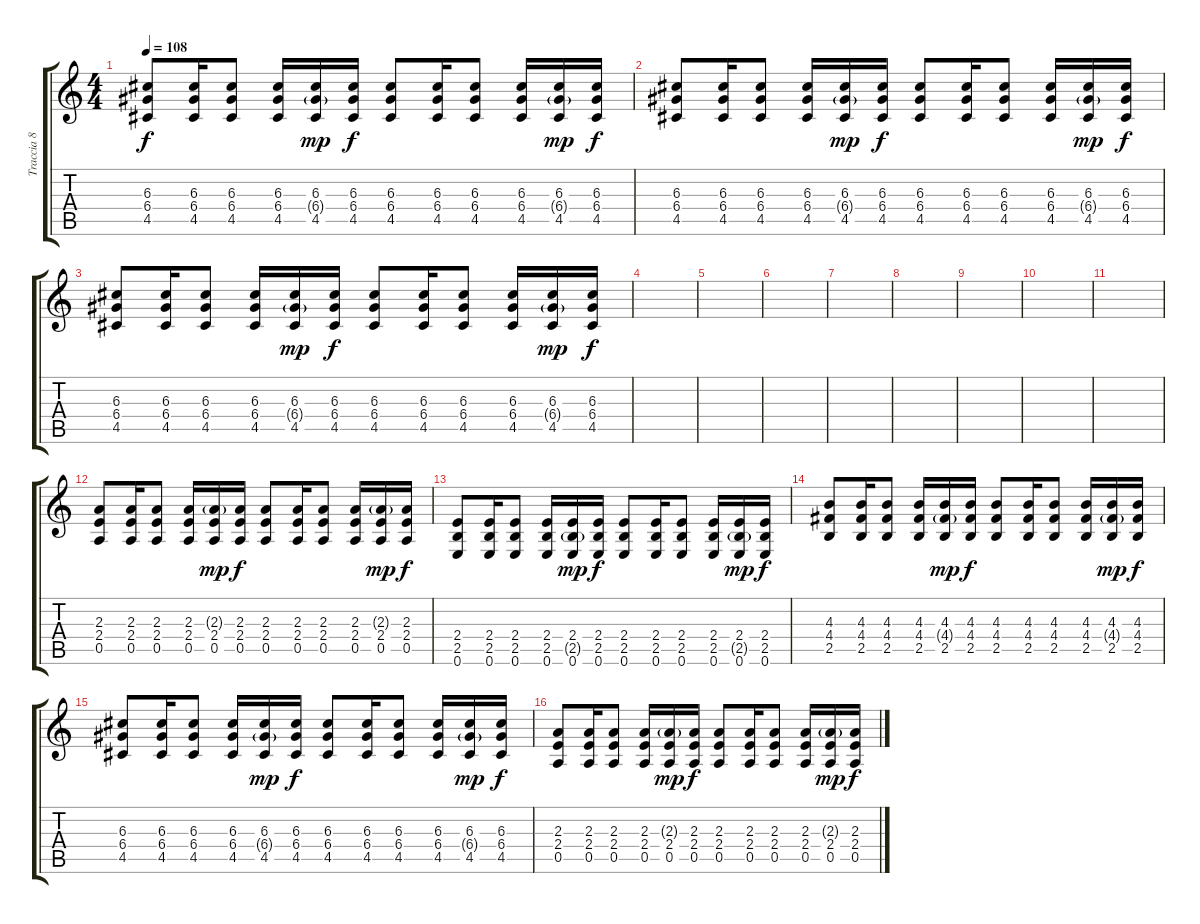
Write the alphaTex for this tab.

\track ("Traccia 8" "Traccia 8") {instrument acousticguitarsteel}
\staff {score tabs}
\tuning (E4 B3 G3 D3 A2 E2) {hide}
\ts (4 4)
\tempo 108
\clef g2
\ks c
(6.3 6.4 4.5).8{dy f} (6.3 6.4 4.5).16 (6.3 6.4 4.5).8 (6.3 6.4 4.5).16 (6.3 6.4{g} 4.5).16{dy mp} (6.3 6.4 4.5).16{dy f} (6.3 6.4 4.5).8 (6.3 6.4 4.5).16 (6.3 6.4 4.5).8 (6.3 6.4 4.5).16 (6.3 6.4{g} 4.5).16{dy mp} (6.3 6.4 4.5).16{dy f} |
(6.3 6.4 4.5).8 (6.3 6.4 4.5).16 (6.3 6.4 4.5).8 (6.3 6.4 4.5).16 (6.3 6.4{g} 4.5).16{dy mp} (6.3 6.4 4.5).16{dy f} (6.3 6.4 4.5).8 (6.3 6.4 4.5).16 (6.3 6.4 4.5).8 (6.3 6.4 4.5).16 (6.3 6.4{g} 4.5).16{dy mp} (6.3 6.4 4.5).16{dy f} |
(6.3 6.4 4.5).8 (6.3 6.4 4.5).16 (6.3 6.4 4.5).8 (6.3 6.4 4.5).16 (6.3 6.4{g} 4.5).16{dy mp} (6.3 6.4 4.5).16{dy f} (6.3 6.4 4.5).8 (6.3 6.4 4.5).16 (6.3 6.4 4.5).8 (6.3 6.4 4.5).16 (6.3 6.4{g} 4.5).16{dy mp} (6.3 6.4 4.5).16{dy f} |
|
|
|
|
|
|
|
|
(2.3 2.4 0.5).8 (2.3 2.4 0.5).16 (2.3 2.4 0.5).8 (2.3 2.4 0.5).16 (2.3{g} 2.4 0.5).16{dy mp} (2.3 2.4 0.5).16{dy f} (2.3 2.4 0.5).8 (2.3 2.4 0.5).16 (2.3 2.4 0.5).8 (2.3 2.4 0.5).16 (2.3{g} 2.4 0.5).16{dy mp} (2.3 2.4 0.5).16{dy f} |
(2.4 2.5 0.6).8 (2.4 2.5 0.6).16 (2.4 2.5 0.6).8 (2.4 2.5 0.6).16 (2.4 2.5{g} 0.6).16{dy mp} (2.4 2.5 0.6).16{dy f} (2.4 2.5 0.6).8 (2.4 2.5 0.6).16 (2.4 2.5 0.6).8 (2.4 2.5 0.6).16 (2.4 2.5{g} 0.6).16{dy mp} (2.4 2.5 0.6).16{dy f} |
(4.3 4.4 2.5).8 (4.3 4.4 2.5).16 (4.3 4.4 2.5).8 (4.3 4.4 2.5).16 (4.3 4.4{g} 2.5).16{dy mp} (4.3 4.4 2.5).16{dy f} (4.3 4.4 2.5).8 (4.3 4.4 2.5).16 (4.3 4.4 2.5).8 (4.3 4.4 2.5).16 (4.3 4.4{g} 2.5).16{dy mp} (4.3 4.4 2.5).16{dy f} |
(6.3 6.4 4.5).8 (6.3 6.4 4.5).16 (6.3 6.4 4.5).8 (6.3 6.4 4.5).16 (6.3 6.4{g} 4.5).16{dy mp} (6.3 6.4 4.5).16{dy f} (6.3 6.4 4.5).8 (6.3 6.4 4.5).16 (6.3 6.4 4.5).8 (6.3 6.4 4.5).16 (6.3 6.4{g} 4.5).16{dy mp} (6.3 6.4 4.5).16{dy f} |
(2.3 2.4 0.5).8 (2.3 2.4 0.5).16 (2.3 2.4 0.5).8 (2.3 2.4 0.5).16 (2.3{g} 2.4 0.5).16{dy mp} (2.3 2.4 0.5).16{dy f} (2.3 2.4 0.5).8 (2.3 2.4 0.5).16 (2.3 2.4 0.5).8 (2.3 2.4 0.5).16 (2.3{g} 2.4 0.5).16{dy mp} (2.3 2.4 0.5).16{dy f}
